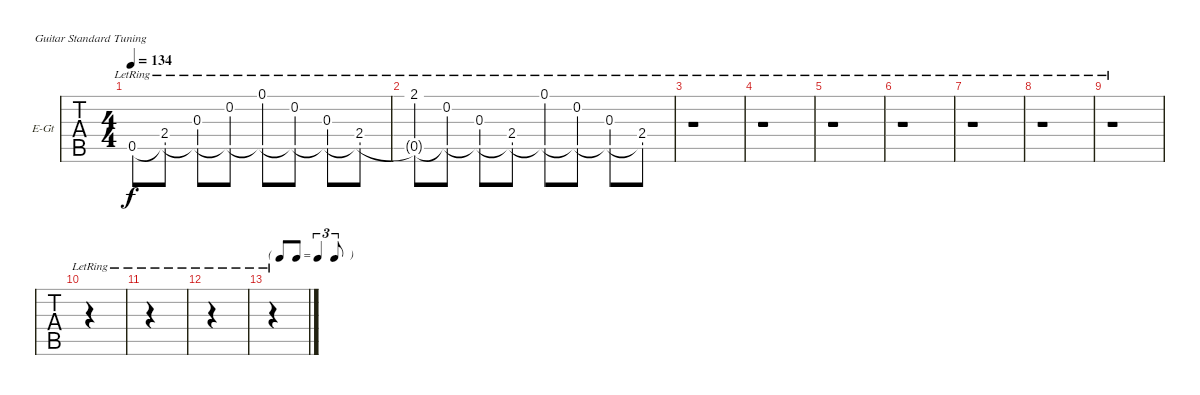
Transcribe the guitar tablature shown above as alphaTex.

\defaultSystemsLayout 4
\bracketExtendMode groupsimilarinstruments
\firstSystemTrackNameOrientation horizontal
\otherSystemsTrackNameOrientation horizontal
\track ("Electric Guitar" "E-Gt") {instrument electricguitarclean}
\staff {tabs}
\tuning (E4 B3 G3 D3 A2 E2)
\ts (4 4)
\tempo 134
\clef g2
\ks c
0.5{lr}.8{dy f} (2.4{lr} 0.5{lr t}).8 (0.3{lr} 0.5{lr t}).8 (0.2{lr} 0.5{lr t}).8 (0.1{lr} 0.5{lr t}).8 (0.2{lr} 0.5{lr t}).8 (0.3{lr} 0.5{lr t}).8 (2.4{lr} 0.5{lr t}).8 |
(2.1{lr} 0.5{lr t}).8 (0.2{lr} 0.5{lr t}).8 (0.3{lr} 0.5{lr t}).8 (2.4{lr} 0.5{lr t}).8 (0.1{lr} 0.5{lr t}).8 (0.2{lr} 0.5{lr t}).8 (0.3{lr} 0.5{lr t}).8 (2.4{lr} 0.5{lr t}).8 |
r.1 |
r.1 |
r.1 |
r.1 |
r.1 |
r.1 |
r.1 |
|
|
|
\tf triplet8th
